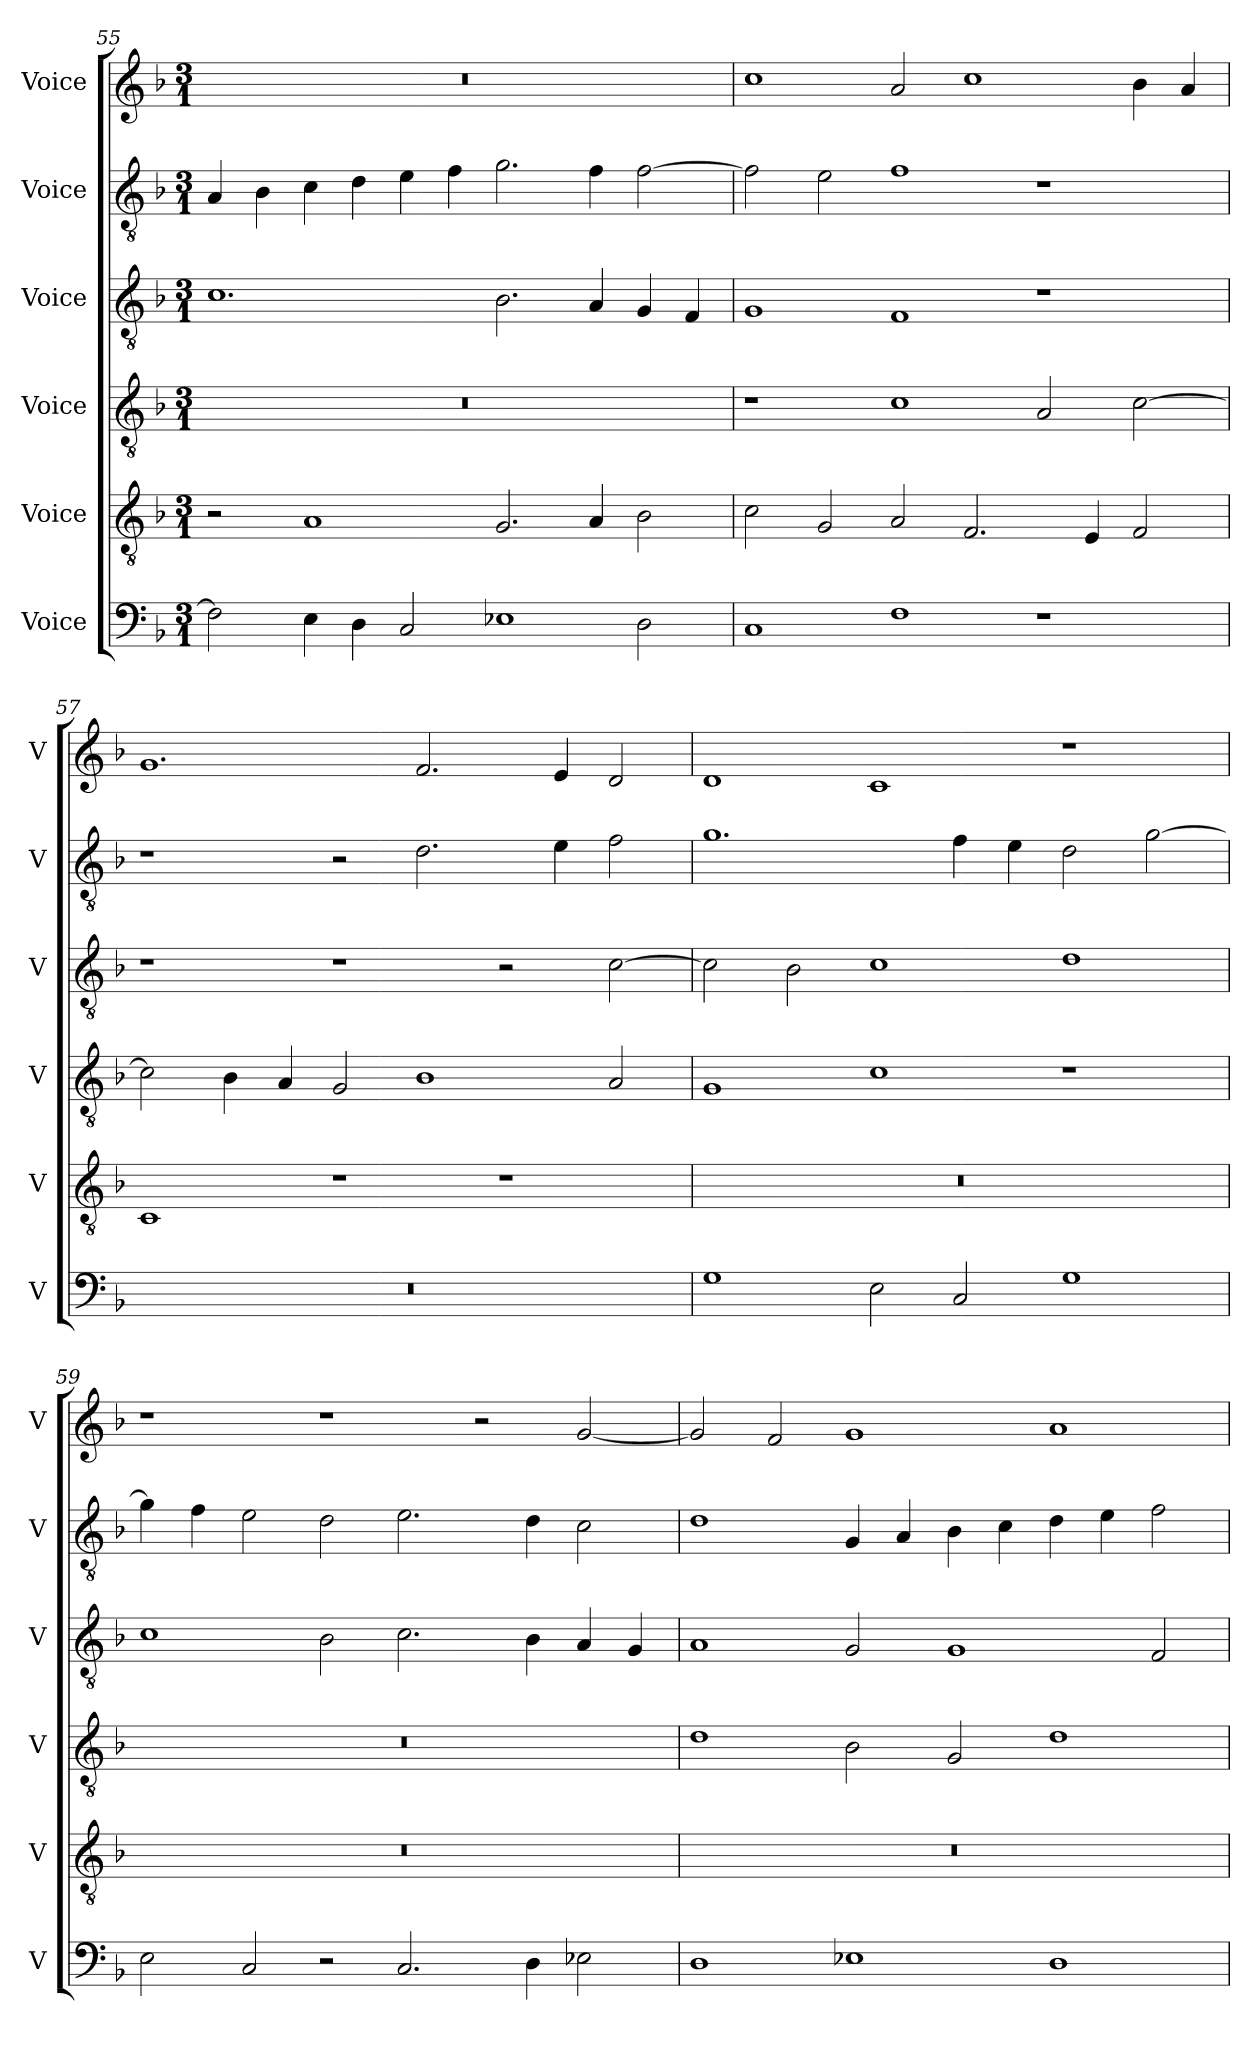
**kern	**kern	**kern	**kern	**kern	**kern
*part6	*part5	*part4	*part3	*part2	*part1
*staff6	*staff5	*staff4	*staff3	*staff2	*staff1
*I"Voice	*I"Voice	*I"Voice	*I"Voice	*I"Voice	*I"Voice
*I'V	*I'V	*I'V	*I'V	*I'V	*I'V
!!LO:PB:g=z
*clefF4	*clefGv2	*clefGv2	*clefGv2	*clefGv2	*clefG2
*k[b-]	*k[b-]	*k[b-]	*k[b-]	*k[b-]	*k[b-]
*M3/1	*M3/1	*M3/1	*M3/1	*M3/1	*M3/1
=55	=55	=55	=55	=55	=55
2F\]	2r	0.r	1.c	4A/	0.r
.	.	.	.	4B-\	.
4E\	1A	.	.	4c\	.
4D\	.	.	.	4d\	.
2C/	.	.	.	4e\	.
.	.	.	.	4f\	.
1E-X	2.G/	.	2.B-\	2.g\	.
.	4A/	.	4A/	4f\	.
2D\	2B-\	.	4G/	[2f\	.
.	.	.	4F/	.	.
=56	=56	=56	=56	=56	=56
1C	2c\	1r	1G	2f\]	1cc
.	2G/	.	.	2e\	.
1F	2A/	1c	1F	1f	2a/
.	2.F/	.	.	.	1cc
1r	.	2A/	1r	1r	.
.	4E/	.	.	.	.
.	2F/	[2c\	.	.	4b-\
.	.	.	.	.	4a/
!!LO:LB:g=z
=57	=57	=57	=57	=57	=57
0.r	1C	2c\]	1r	1r	1.g
.	.	4B-\	.	.	.
.	.	4A/	.	.	.
.	1r	2G/	1r	2r	.
.	.	1B-	.	2.d\	2.f/
.	1r	.	2r	.	.
.	.	.	.	4e\	4e/
.	.	2A/	[2c\	2f\	2d/
=58	=58	=58	=58	=58	=58
1G	0.r	1G	2c\]	1.g	1d
.	.	.	2B-\	.	.
2E\	.	1c	1c	.	1c
2C/	.	.	.	4f\	.
.	.	.	.	4e\	.
1G	.	1r	1d	2d\	1r
.	.	.	.	[2g\	.
!!LO:PB:g=z
=59	=59	=59	=59	=59	=59
2E\	0.r	0.r	1c	4g\]	1r
.	.	.	.	4f\	.
2C/	.	.	.	2e\	.
2r	.	.	2B-\	2d\	1r
2.C/	.	.	2.c\	2.e\	.
.	.	.	.	.	2r
4D\	.	.	4B-\	4d\	.
2E-X\	.	.	4A/	2c\	[2g/
.	.	.	4G/	.	.
=60	=60	=60	=60	=60	=60
1D	0.r	1d	1A	1d	2g/]
.	.	.	.	.	2f/
1E-X	.	2B-\	2G/	4G/	1g
.	.	.	.	4A/	.
.	.	2G/	1G	4B-\	.
.	.	.	.	4c\	.
1D	.	1d	.	4d\	1a
.	.	.	.	4e\	.
.	.	.	2F/	2f\	.
=	=	=	=	=	=
*-	*-	*-	*-	*-	*-
